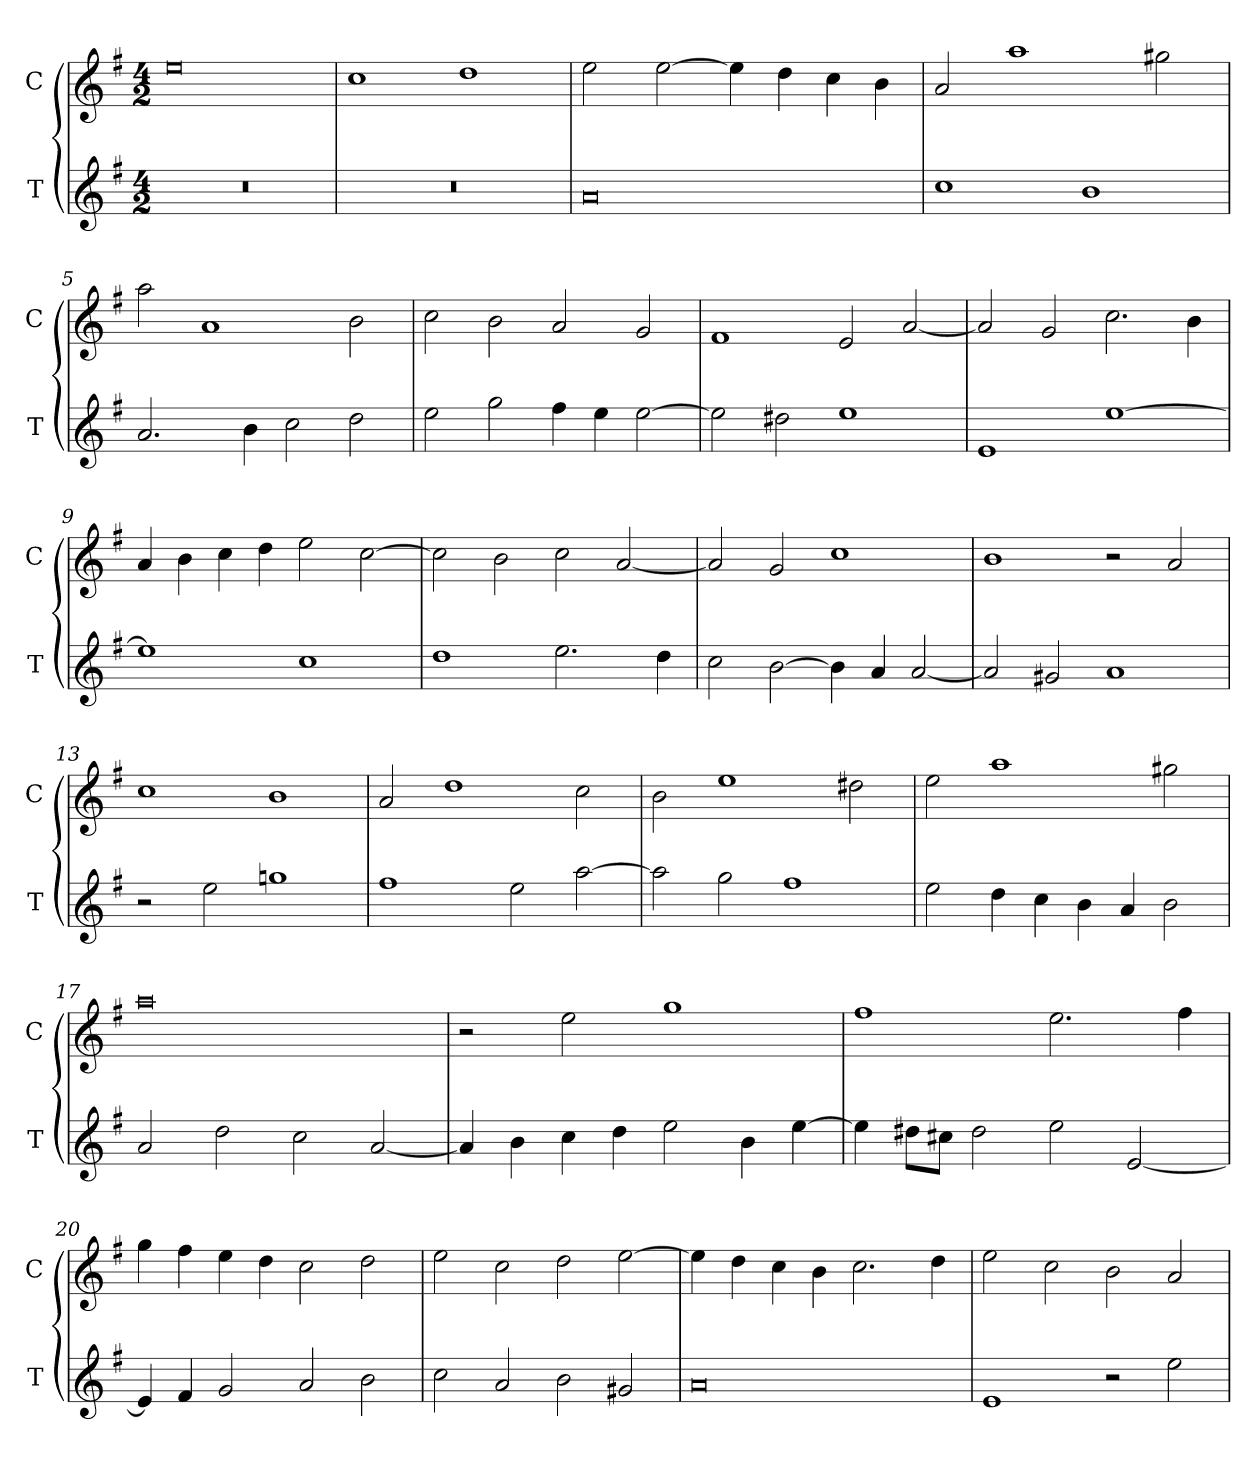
**kern	**kern
*part2	*part1
*staff2	*staff1
*I"T	*I"C
*I'T	*I'C
!!LO:PB:g=z
*clefG2	*clefG2
*ITrd1c2	*ITrd1c2
*k[b-]	*k[b-]
*F:	*F:
*M4/2	*M4/2
=1	=1
!LO:N:vis=1	!
0r	0ddi
=2	=2
!LO:N:vis=1	!
0r	1b-i
.	1cci
=3	=3
0gi	2ddi\
.	[>2ddi\
.	4ddi\]
.	4cci\
.	4b-i\
.	4ai\
=4	=4
1b-i	2gi/
.	1ggi
1ai	.
.	2ff#Xi\
!!LO:LB:g=z
=5	=5
2.gi/	2ggi\
.	1gi
4ai\	.
2b-i\	.
2cci\	2ai\
=6	=6
2ddi\	2b-i\
2ffi\	2ai\
4eei\	2gi/
4ddi\	.
[>2ddi\	2fi/
=7	=7
2ddi\]	1ei
2cc#Xi\	.
1ddi	2di/
.	[<2gi/
=8	=8
1di	2gi/]
.	2fi/
[>1ddi	2.b-i\
.	4ai\
!!LO:LB:g=z
=9	=9
1ddi]	4gi/
.	4ai\
.	4b-i\
.	4cci\
1b-i	2ddi\
.	[>2b-i\
=10	=10
1cci	2b-i\]
.	2ai\
2.ddi\	2b-i\
.	[<2gi/
4cci\	.
=11	=11
2b-i\	2gi/]
[>2ai\	2fi/
4ai\]	1b-i
4gi/	.
[<2gi/	.
!!LO:LB:g=z
=12	=12
2gi/]	1ai
2f#Xi/	.
1gi	2r
.	2gi/
=13	=13
2r	1b-i
2ddi\	.
1ffni	1ai
=14	=14
1eei	2gi/
.	1cci
2ddi\	.
[>2ggi\	2b-i\
=15	=15
2ggi\]	2ai\
2ffi\	1ddi
1eei	.
.	2cc#Xi\
!!LO:LB:g=z
=16	=16
2ddi\	2ddi\
4cci\	1ggi
4b-i\	.
4ai\	.
4gi/	.
2ai\	2ff#Xi\
=17	=17
2gi/	0ggi
2cci\	.
2b-i\	.
[<2gi/	.
=18	=18
4gi/]	2r
4ai\	.
4b-i\	2ddi\
4cci\	.
2ddi\	1ffi
4ai\	.
[>4ddi\	.
!!LO:PB:g=z
=19	=19
4ddi\]	1eei
8cc#Xi\L	.
8bni\J	.
2cc#i\	.
2ddi\	2.ddi\
[<2di/	.
.	4eei\
=20	=20
4di/]	4ffi\
4ei/	4eei\
2fi/	4ddi\
.	4cci\
2gi/	2b-i\
2ai\	2cci\
=21	=21
2b-i\	2ddi\
2gi/	2b-i\
2ai\	2cci\
2f#Xi/	[>2ddi\
!!LO:LB:g=z
=22	=22
0gi	4ddi\]
.	4cci\
.	4b-i\
.	4ai\
.	2.b-i\
.	4cci\
=23	=23
1di	2ddi\
.	2b-i\
2r	2ai\
2ddi\	2gi/
=	=
*-	*-
